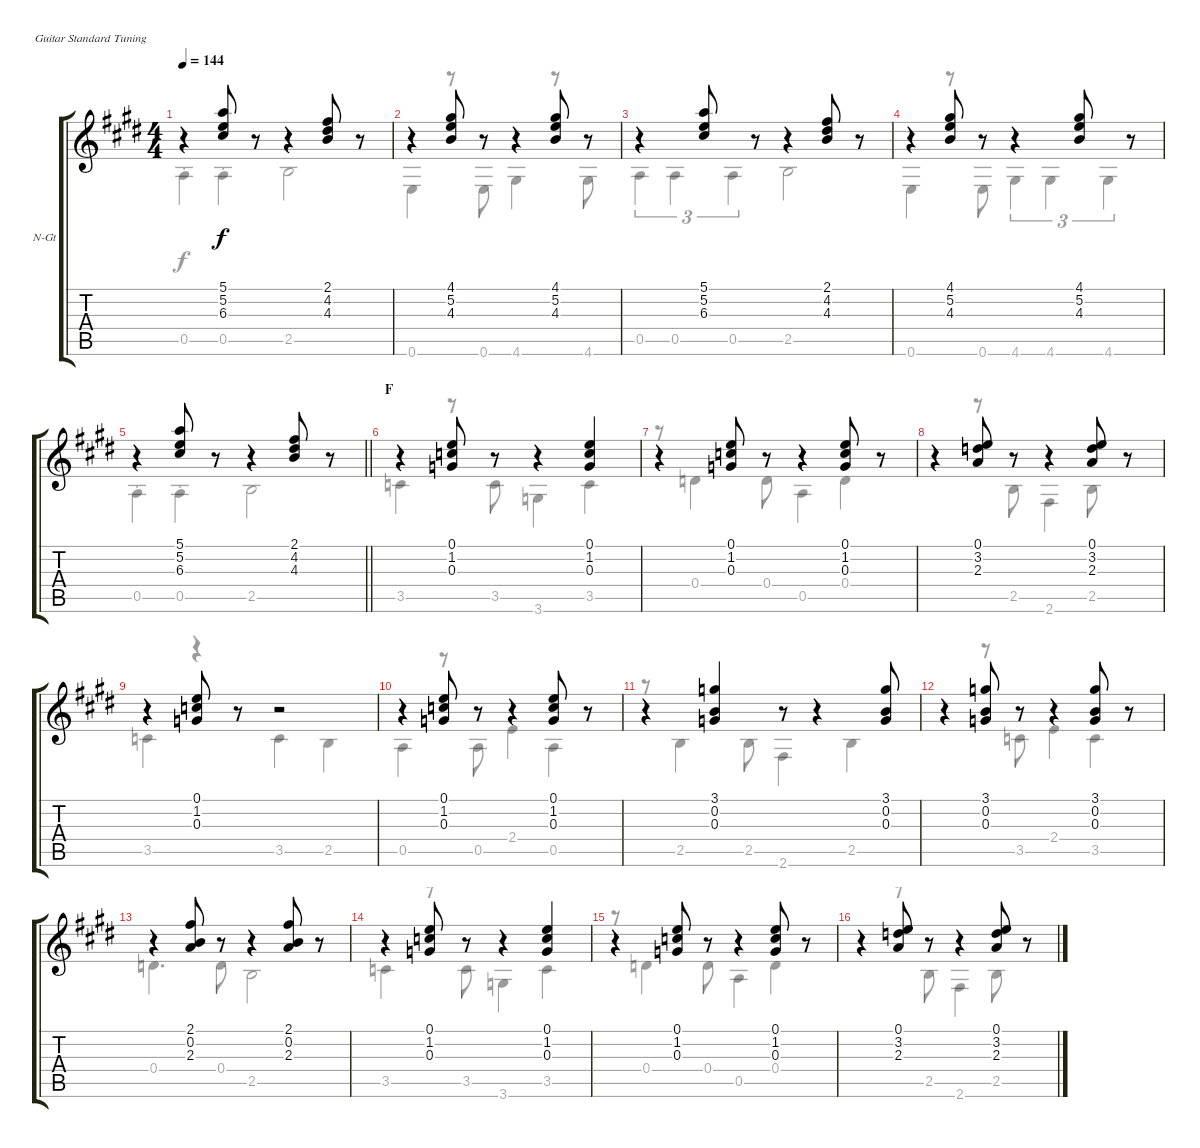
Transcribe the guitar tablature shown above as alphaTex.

\bracketExtendMode groupsimilarinstruments
\firstSystemTrackNameOrientation horizontal
\otherSystemsTrackNameOrientation horizontal
\track ("Guitar 4" "N-Gt") {instrument acousticguitarnylon}
\staff {score tabs}
\tuning (E4 B3 G3 D3 A2 E2)
\voice
\ts (4 4)
\tempo 144
\clef g2
\ks e
r.4{dy f} (5.1 5.2 6.3).8 r.8 r.4 (2.1 4.2 4.3).8 r.8 |
r.4 (4.1 5.2 4.3).8 r.8 r.4 (4.1 5.2 4.3).8 r.8 |
r.4 (5.1 5.2 6.3).8 r.8 r.4 (2.1 4.2 4.3).8 r.8 |
r.4 (4.1 5.2 4.3).8 r.8 r.4 (4.1 5.2 4.3).8 r.8 |
\barLineRight lightlight
r.4 (5.1 5.2 6.3).8 r.8 r.4 (2.1 4.2 4.3).8 r.8 |
\section ("" "F")
r.4 (0.1 1.2 0.3).8 r.8 r.4 (0.1 1.2 0.3).4 |
r.4 (0.1 1.2 0.3).8 r.8 r.4 (0.1 1.2 0.3).8 r.8 |
r.4 (0.1 3.2 2.3).8 r.8 r.4 (0.1 3.2 2.3).8 r.8 |
r.4 (0.1 1.2 0.3).8 r.8 r.2 |
r.4 (0.1 1.2 0.3).8 r.8 r.4 (0.1 1.2 0.3).8 r.8 |
r.4 (3.1 0.2 0.3).4 r.8 r.4 (3.1 0.2 0.3).8 |
r.4 (3.1 0.2 0.3).8 r.8 r.4 (3.1 0.2 0.3).8 r.8 |
r.4 (2.1 0.2 2.3).8 r.8 r.4 (2.1 0.2 2.3).8 r.8 |
r.4 (0.1 1.2 0.3).8 r.8 r.4 (0.1 1.2 0.3).4 |
r.4 (0.1 1.2 0.3).8 r.8 r.4 (0.1 1.2 0.3).8 r.8 |
r.4 (0.1 3.2 2.3).8 r.8 r.4 (0.1 3.2 2.3).8 r.8
\voice
\clef g2
\ottava regular
\simile none
\ks e
0.5{st}.4{dy f} 0.5{st}.4 2.5.2 |
0.6.4 r.8 0.6.8 4.6.4 r.8 4.6.8 |
0.5.4{tu (3 2)} 0.5.4{tu (3 2)} 0.5.4{tu (3 2)} 2.5.2 |
0.6.4 r.8 0.6.8 4.6.4{tu (3 2)} 4.6.4{tu (3 2)} 4.6.4{tu (3 2)} |
\barLineRight lightlight
0.5{st}.4 0.5{st}.4 2.5.2 |
3.5.4 r.8 3.5.8 3.6.4 3.5.4 |
r.8 0.4.4 0.4.8 0.5.4 0.4.4 |
r.4 r.8 2.5.8 2.6.4 2.5.8 r.8 |
3.5.4 r.4 3.5.4 2.5.4 |
0.5.4 r.8 0.5.8 2.4.4 0.5.4 |
r.8 2.5.4 2.5.8 2.6.4 2.5.4 |
r.4 r.8 3.5.8 2.4.4 3.5.4 |
0.4.4{d} 0.4.8 2.5.2 |
3.5.4 r.8 3.5.8 3.6.4 3.5.4 |
r.8 0.4.4 0.4.8 0.5.4 0.4.4 |
r.4 r.8 2.5.8 2.6.4 2.5.8 r.8
